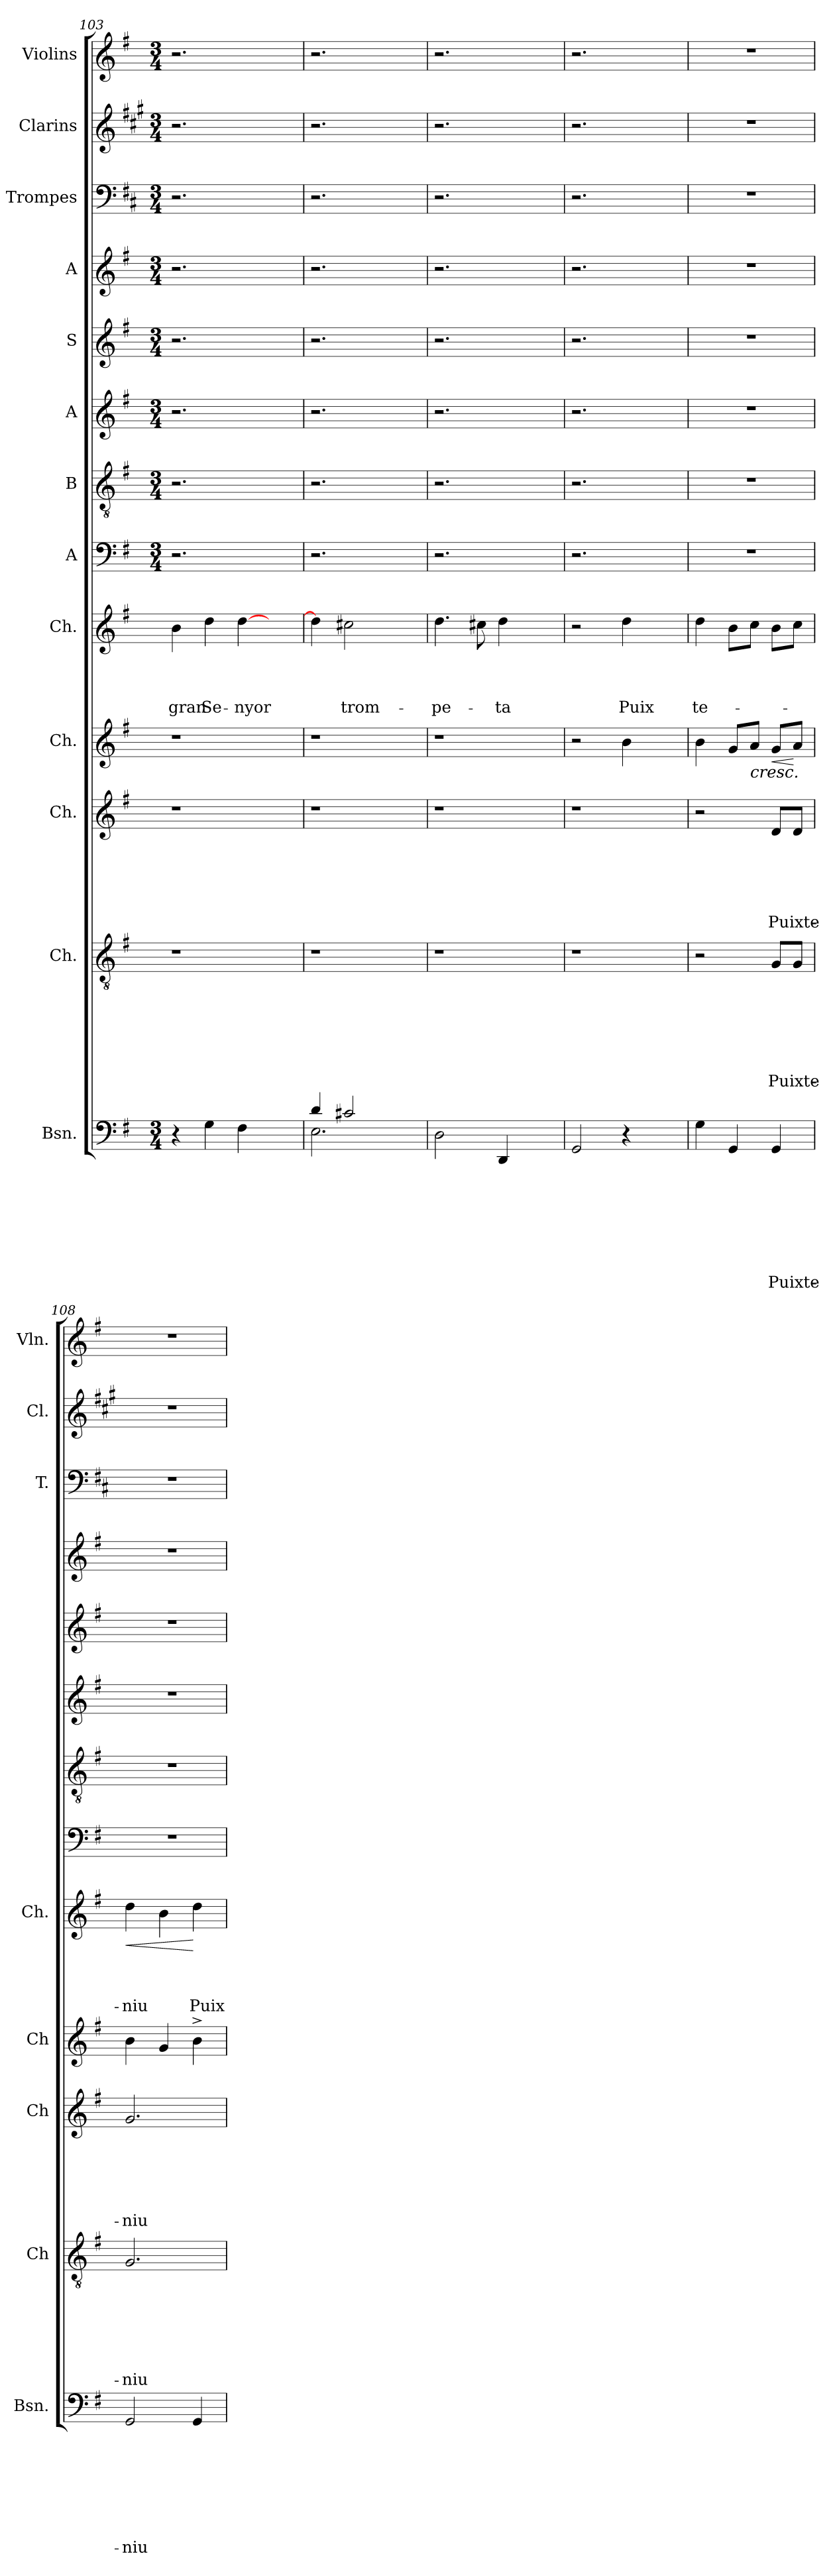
**kern	**text	**text	**text	**text	**text	**text	**text	**text	**kern	**text	**text	**text	**text	**text	**text	**text	**kern	**text	**text	**text	**text	**text	**text	**kern	**dynam	**kern	**text	**text	**text	**text	**dynam	**kern	**kern	**kern	**kern	**kern	**kern	**kern	**kern
*part13	*part13	*part13	*part13	*part13	*part13	*part13	*part13	*part13	*part12	*part12	*part12	*part12	*part12	*part12	*part12	*part12	*part11	*part11	*part11	*part11	*part11	*part11	*part11	*part10	*part10	*part9	*part9	*part9	*part9	*part9	*part9	*part8	*part7	*part6	*part5	*part4	*part3	*part2	*part1
*staff13	*staff13	*staff13	*staff13	*staff13	*staff13	*staff13	*staff13	*staff13	*staff12	*staff12	*staff12	*staff12	*staff12	*staff12	*staff12	*staff12	*staff11	*staff11	*staff11	*staff11	*staff11	*staff11	*staff11	*staff10	*staff10	*staff9	*staff9	*staff9	*staff9	*staff9	*staff9	*staff8	*staff7	*staff6	*staff5	*staff4	*staff3	*staff2	*staff1
*I"Bsn.	*	*	*	*	*	*	*	*	*I"Ch.	*	*	*	*	*	*	*	*I"Ch.	*	*	*	*	*	*	*I"Ch.	*	*I"Ch.	*	*	*	*	*	*I"A	*I"B	*I"A	*I"S	*I"A	*I"Trompes	*I"Clarins	*I"Violins
*I'Bsn.	*	*	*	*	*	*	*	*	*I'Ch	*	*	*	*	*	*	*	*I'Ch	*	*	*	*	*	*	*I'Ch	*	*I'Ch.	*	*	*	*	*	*	*	*	*	*	*I'T.	*I'Cl.	*I'Vln.
*clefF4	*	*	*	*	*	*	*	*	*clefGv2	*	*	*	*	*	*	*	*clefG2	*	*	*	*	*	*	*clefG2	*	*clefG2	*	*	*	*	*	*clefF4	*clefGv2	*clefG2	*clefG2	*clefG2	*clefF4	*clefG2	*clefG2
*	*	*	*	*	*	*	*	*	*	*	*	*	*	*	*	*	*	*	*	*	*	*	*	*	*	*	*	*	*	*	*	*	*	*	*	*	*ITrd4c7	*ITrd1c2	*
*k[f#]	*	*	*	*	*	*	*	*	*k[f#]	*	*	*	*	*	*	*	*k[f#]	*	*	*	*	*	*	*k[f#]	*	*k[f#]	*	*	*	*	*	*k[f#]	*k[f#]	*k[f#]	*k[f#]	*k[f#]	*k[f#]	*k[f#]	*k[f#]
*G:	*	*	*	*	*	*	*	*	*G:	*	*	*	*	*	*	*	*G:	*	*	*	*	*	*	*G:	*	*G:	*	*	*	*	*	*G:	*G:	*G:	*G:	*G:	*G:	*G:	*G:
*M3/4	*	*	*	*	*	*	*	*	*	*	*	*	*	*	*	*	*	*	*	*	*	*	*	*	*	*	*	*	*	*	*	*M3/4	*M3/4	*M3/4	*M3/4	*M3/4	*M3/4	*M3/4	*M3/4
=103	=103	=103	=103	=103	=103	=103	=103	=103	=103	=103	=103	=103	=103	=103	=103	=103	=103	=103	=103	=103	=103	=103	=103	=103	=103	=103	=103	=103	=103	=103	=103	=103	=103	=103	=103	=103	=103	=103	=103
!	!	!	!	!	!	!	!	!	!	!	!	!	!	!	!	!	!	!	!	!	!	!	!	!	!	!	!	!	!	!LO:LY:b	!	!	!	!	!	!	!	!	!
4r	.	.	.	.	.	.	.	.	1r	.	.	.	.	.	.	.	1r	.	.	.	.	.	.	1r	.	4b\	.	.	.	gran	.	2.r	2.r	2.r	2.r	2.r	2.r	2.r	2.r
!	!	!	!	!	!	!	!	!	!	!	!	!	!	!	!	!	!	!	!	!	!	!	!	!	!	!	!	!	!	!LO:LY:b	!	!	!	!	!	!	!	!	!
4G\	.	.	.	.	.	.	.	.	.	.	.	.	.	.	.	.	.	.	.	.	.	.	.	.	.	4dd\	.	.	.	Se-	.	.	.	.	.	.	.	.	.
!	!	!	!	!	!	!	!	!	!	!	!	!	!	!	!	!	!	!	!	!	!	!	!	!	!	!	!	!	!	!LO:LY:b	!	!	!	!	!	!	!	!	!
4F#\	.	.	.	.	.	.	.	.	.	.	.	.	.	.	.	.	.	.	.	.	.	.	.	.	.	[>4dd\	.	.	.	-nyor	.	.	.	.	.	.	.	.	.
4ryy	.	.	.	.	.	.	.	.	.	.	.	.	.	.	.	.	.	.	.	.	.	.	.	.	.	4ryy	.	.	.	.	.	4ryy	4ryy	4ryy	4ryy	4ryy	4ryy	4ryy	4ryy
=104	=104	=104	=104	=104	=104	=104	=104	=104	=104	=104	=104	=104	=104	=104	=104	=104	=104	=104	=104	=104	=104	=104	=104	=104	=104	=104	=104	=104	=104	=104	=104	=104	=104	=104	=104	=104	=104	=104	=104
*^	*	*	*	*	*	*	*	*	*	*	*	*	*	*	*	*	*	*	*	*	*	*	*	*	*	*	*	*	*	*	*	*	*	*	*	*	*	*	*
2.E\	4d/	.	.	.	.	.	.	.	.	1r	.	.	.	.	.	.	.	1r	.	.	.	.	.	.	1r	.	4dd\]	.	.	.	.	.	2.r	2.r	2.r	2.r	2.r	2.r	2.r	2.r
!	!	!	!	!	!	!	!	!	!	!	!	!	!	!	!	!	!	!	!	!	!	!	!	!	!	!	!	!	!	!	!LO:LY:b	!	!	!	!	!	!	!	!	!
.	2c#X/	.	.	.	.	.	.	.	.	.	.	.	.	.	.	.	.	.	.	.	.	.	.	.	.	.	2cc#X\	.	.	.	trom-	.	.	.	.	.	.	.	.	.
4ryy	4ryy	.	.	.	.	.	.	.	.	.	.	.	.	.	.	.	.	.	.	.	.	.	.	.	.	.	4ryy	.	.	.	.	.	4ryy	4ryy	4ryy	4ryy	4ryy	4ryy	4ryy	4ryy
=105	=105	=105	=105	=105	=105	=105	=105	=105	=105	=105	=105	=105	=105	=105	=105	=105	=105	=105	=105	=105	=105	=105	=105	=105	=105	=105	=105	=105	=105	=105	=105	=105	=105	=105	=105	=105	=105	=105	=105	=105
!	!	!	!	!	!	!	!	!	!	!	!	!	!	!	!	!	!	!	!	!	!	!	!	!	!	!	!	!	!	!	!LO:LY:b	!	!	!	!	!	!	!	!	!
*v	*v	*	*	*	*	*	*	*	*	*	*	*	*	*	*	*	*	*	*	*	*	*	*	*	*	*	*	*	*	*	*	*	*	*	*	*	*	*	*	*
2D\	.	.	.	.	.	.	.	.	1r	.	.	.	.	.	.	.	1r	.	.	.	.	.	.	1r	.	4.dd\	.	.	.	-pe-	.	2.r	2.r	2.r	2.r	2.r	2.r	2.r	2.r
.	.	.	.	.	.	.	.	.	.	.	.	.	.	.	.	.	.	.	.	.	.	.	.	.	.	8cc#X\	.	.	.	.	.	.	.	.	.	.	.	.	.
!	!	!	!	!	!	!	!	!	!	!	!	!	!	!	!	!	!	!	!	!	!	!	!	!	!	!	!	!	!	!LO:LY:b	!	!	!	!	!	!	!	!	!
4DD/	.	.	.	.	.	.	.	.	.	.	.	.	.	.	.	.	.	.	.	.	.	.	.	.	.	4dd\	.	.	.	-ta	.	.	.	.	.	.	.	.	.
4ryy	.	.	.	.	.	.	.	.	.	.	.	.	.	.	.	.	.	.	.	.	.	.	.	.	.	4ryy	.	.	.	.	.	4ryy	4ryy	4ryy	4ryy	4ryy	4ryy	4ryy	4ryy
!!LO:PB:g=z
=106	=106	=106	=106	=106	=106	=106	=106	=106	=106	=106	=106	=106	=106	=106	=106	=106	=106	=106	=106	=106	=106	=106	=106	=106	=106	=106	=106	=106	=106	=106	=106	=106	=106	=106	=106	=106	=106	=106	=106
!	!	!	!	!	!	!	!	!	!LO:N:vis=1	!	!	!	!	!	!	!	!LO:N:vis=1	!	!	!	!	!	!	!	!	!	!	!	!	!	!	!	!	!	!	!	!	!	!
2GG/	.	.	.	.	.	.	.	.	1r	.	.	.	.	.	.	.	1r	.	.	.	.	.	.	2r	.	2r	.	.	.	.	.	2.r	2.r	2.r	2.r	2.r	2.r	2.r	2.r
!	!	!	!	!	!	!	!	!	!	!	!	!	!	!	!	!	!	!	!	!	!	!	!	!	!	!	!	!	!	!LO:LY:b	!	!	!	!	!	!	!	!	!
4r	.	.	.	.	.	.	.	.	.	.	.	.	.	.	.	.	.	.	.	.	.	.	.	4b\	.	4dd\	.	.	.	Puix	.	.	.	.	.	.	.	.	.
4ryy	.	.	.	.	.	.	.	.	.	.	.	.	.	.	.	.	.	.	.	.	.	.	.	4ryy	.	4ryy	.	.	.	.	.	4ryy	4ryy	4ryy	4ryy	4ryy	4ryy	4ryy	4ryy
=107	=107	=107	=107	=107	=107	=107	=107	=107	=107	=107	=107	=107	=107	=107	=107	=107	=107	=107	=107	=107	=107	=107	=107	=107	=107	=107	=107	=107	=107	=107	=107	=107	=107	=107	=107	=107	=107	=107	=107
!	!	!	!	!	!	!	!	!	!	!	!	!	!	!	!	!	!	!	!	!	!	!	!	!	!	!	!	!	!	!LO:LY:b	!	!	!	!	!	!	!	!	!
4G\	.	.	.	.	.	.	.	.	2r	.	.	.	.	.	.	.	2r	.	.	.	.	.	.	4b\	.	4dd\	.	.	.	te-	.	2.r	2.r	2.r	2.r	2.r	2.r	2.r	2.r
4GG/	.	.	.	.	.	.	.	.	.	.	.	.	.	.	.	.	.	.	.	.	.	.	.	8g/L	.	8b\L	.	.	.	.	.	.	.	.	.	.	.	.	.
!	!	!	!	!	!	!	!	!	!	!	!	!	!	!	!	!	!	!	!	!	!	!	!	!	!LO:HP:b	!	!	!	!	!	!	!	!	!	!	!	!	!	!
.	.	.	.	.	.	.	.	.	.	.	.	.	.	.	.	.	.	.	.	.	.	.	.	8a/J	<	8cc\J	.	.	.	.	.	.	.	.	.	.	.	.	.
!	!	!	!	!	!	!	!	!LO:LY:a	!	!	!	!	!	!	!	!LO:LY:a	!	!	!	!	!	!	!LO:LY:b	!	!LO:HP:b	!	!	!	!	!	!	!	!	!	!	!	!	!	!
4GG/	.	.	.	.	.	.	.	Puixte-	8G/L	.	.	.	.	.	.	Puixte-	8d/L	.	.	.	.	.	Puixte-	8g/L	<	8b\L	.	.	.	.	.	.	.	.	.	.	.	.	.
.	.	.	.	.	.	.	.	.	8G/J	.	.	.	.	.	.	.	8d/J	.	.	.	.	.	.	8a/J	[	8cc\J	.	.	.	.	.	.	.	.	.	.	.	.	.
.	.	.	.	.	.	.	.	.	.	.	.	.	.	.	.	.	.	.	.	.	.	.	.	.	[	.	.	.	.	.	.	.	.	.	.	.	.	.	.
=108	=108	=108	=108	=108	=108	=108	=108	=108	=108	=108	=108	=108	=108	=108	=108	=108	=108	=108	=108	=108	=108	=108	=108	=108	=108	=108	=108	=108	=108	=108	=108	=108	=108	=108	=108	=108	=108	=108	=108
!	!	!	!	!	!	!	!	!LO:LY:a	!	!	!	!	!	!	!	!LO:LY:a	!	!	!	!	!	!	!LO:LY:b	!	!	!	!	!	!	!LO:LY:b	!LO:HP:b	!	!	!	!	!	!	!	!
2GG/	.	.	.	.	.	.	.	-niu	2.G/	.	.	.	.	.	.	-niu	2.g/	.	.	.	.	.	-niu	4b\	.	4dd\	.	.	.	-niu	<	2.r	2.r	2.r	2.r	2.r	2.r	2.r	2.r
.	.	.	.	.	.	.	.	.	.	.	.	.	.	.	.	.	.	.	.	.	.	.	.	4g/	.	4b\	.	.	.	.	.	.	.	.	.	.	.	.	.
!	!	!	!	!	!	!	!	!	!	!	!	!	!	!	!	!	!	!	!	!	!	!	!	!	!	!	!	!	!	!LO:LY:b	!	!	!	!	!	!	!	!	!
4GG/	.	.	.	.	.	.	.	.	.	.	.	.	.	.	.	.	.	.	.	.	.	.	.	4b^>\	.	4dd\	.	.	.	Puix	[	.	.	.	.	.	.	.	.
=	=	=	=	=	=	=	=	=	=	=	=	=	=	=	=	=	=	=	=	=	=	=	=	=	=	=	=	=	=	=	=	=	=	=	=	=	=	=	=
*-	*-	*-	*-	*-	*-	*-	*-	*-	*-	*-	*-	*-	*-	*-	*-	*-	*-	*-	*-	*-	*-	*-	*-	*-	*-	*-	*-	*-	*-	*-	*-	*-	*-	*-	*-	*-	*-	*-	*-
